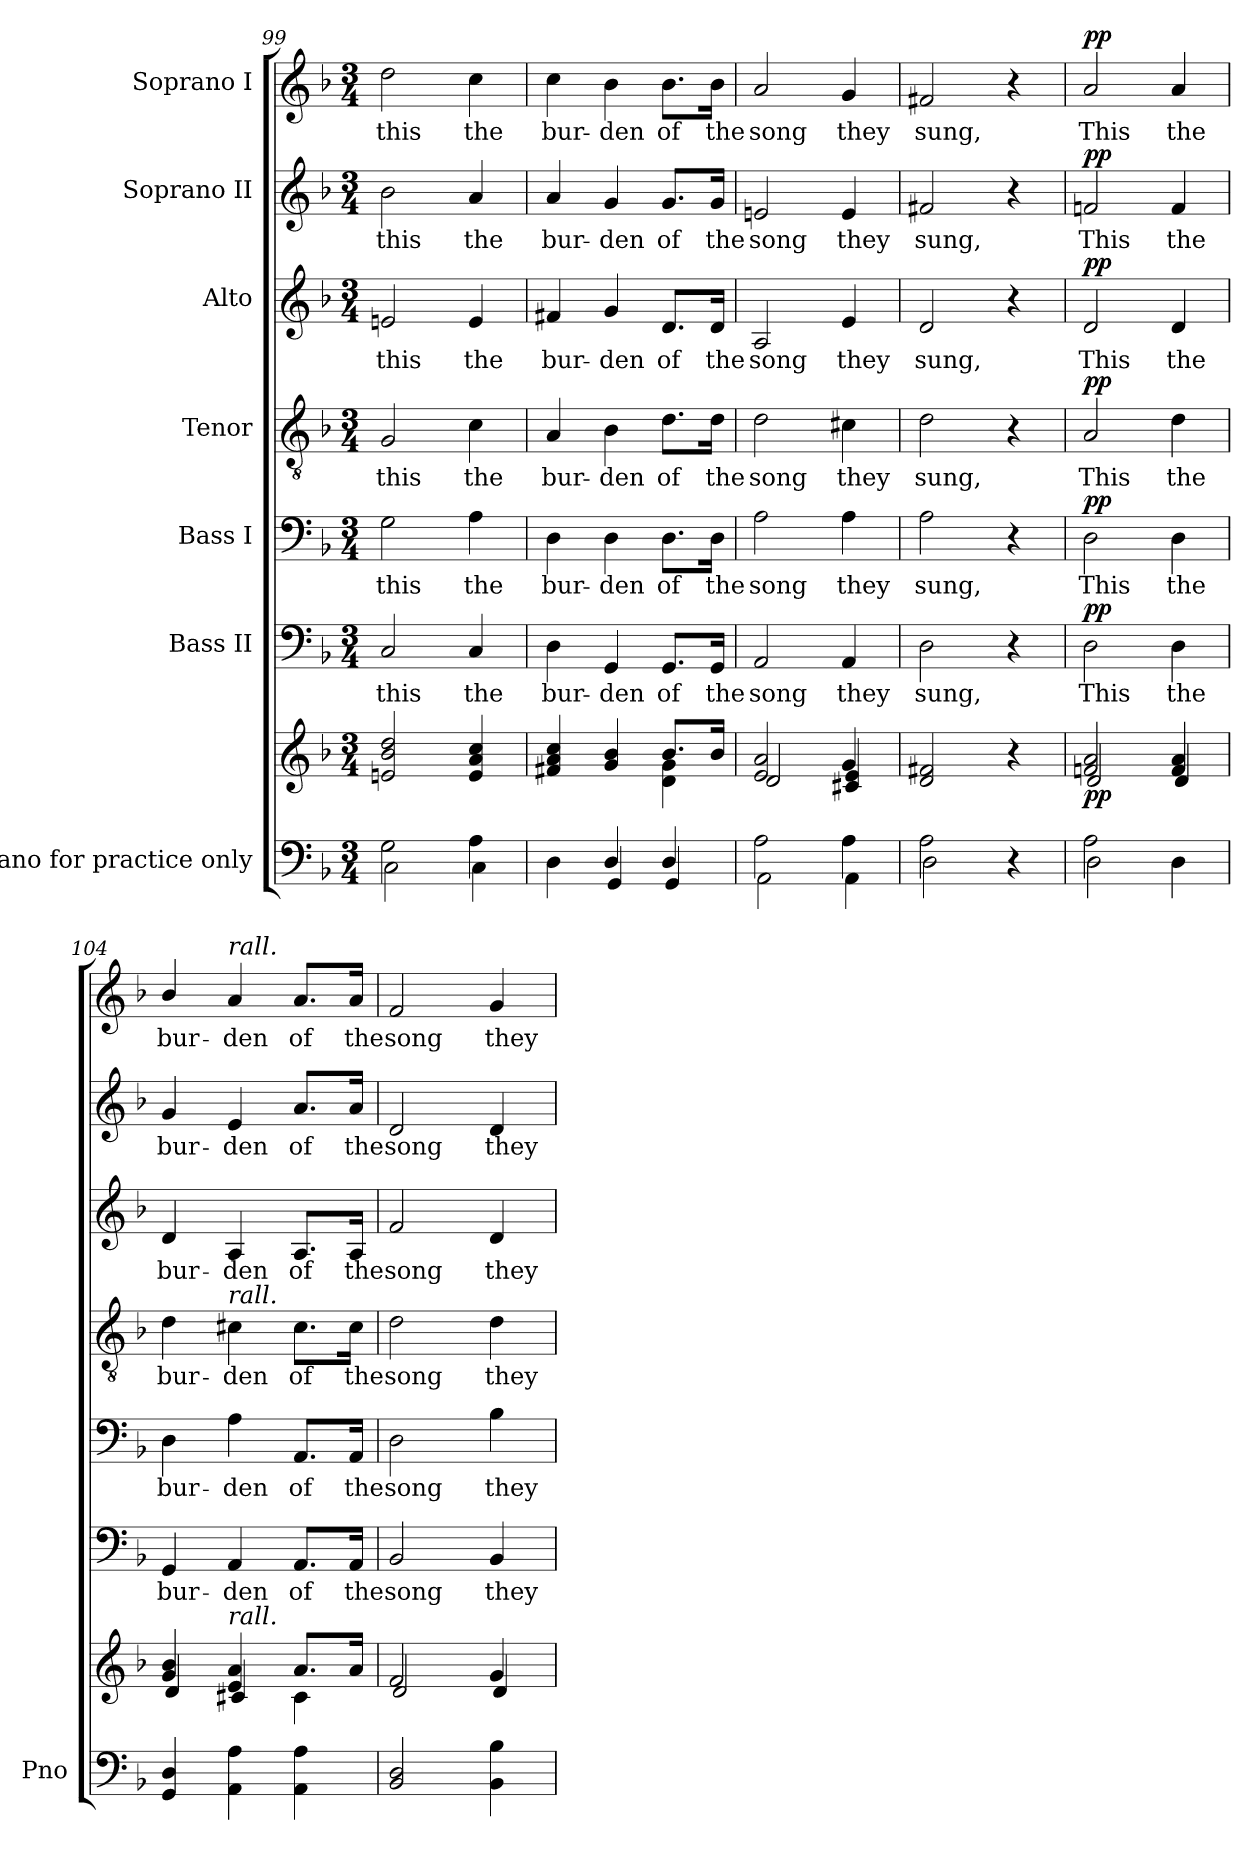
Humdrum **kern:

**kern	**kern	**dynam	**kern	**text	**dynam	**kern	**text	**dynam	**kern	**text	**dynam	**kern	**text	**dynam	**kern	**text	**dynam	**kern	**text	**dynam
*part7	*part7	*part7	*part6	*part6	*part6	*part5	*part5	*part5	*part4	*part4	*part4	*part3	*part3	*part3	*part2	*part2	*part2	*part1	*part1	*part1
*staff8	*staff7	*staff7/8	*staff6	*staff6	*staff6	*staff5	*staff5	*staff5	*staff4	*staff4	*staff4	*staff3	*staff3	*staff3	*staff2	*staff2	*staff2	*staff1	*staff1	*staff1
*I"Piano for practice only	*	*	*I"Bass II	*	*	*I"Bass I	*	*	*I"Tenor	*	*	*I"Alto	*	*	*I"Soprano II	*	*	*I"Soprano I	*	*
*I'Pno	*	*	*	*	*	*	*	*	*	*	*	*	*	*	*	*	*	*	*	*
*clefF4	*clefG2	*	*clefF4	*	*	*clefF4	*	*	*clefGv2	*	*	*clefG2	*	*	*clefG2	*	*	*clefG2	*	*
*k[b-]	*k[b-]	*	*k[b-]	*	*	*k[b-]	*	*	*k[b-]	*	*	*k[b-]	*	*	*k[b-]	*	*	*k[b-]	*	*
*M3/4	*M3/4	*	*M3/4	*	*	*M3/4	*	*	*M3/4	*	*	*M3/4	*	*	*M3/4	*	*	*M3/4	*	*
=99	=99	=99	=99	=99	=99	=99	=99	=99	=99	=99	=99	=99	=99	=99	=99	=99	=99	=99	=99	=99
*^	*	*	*	*	*	*	*	*	*	*	*	*	*	*	*	*	*	*	*	*
2G\	2C\	2en/ 2b-/ 2dd/	.	2C/	this	.	2G\	this	.	2G/	this	.	2en/	this	.	2b-\	this	.	2dd\	this	.
4A\	4C\	4e/ 4a/ 4cc/	.	4C/	the	.	4A\	the	.	4c\	the	.	4e/	the	.	4a/	the	.	4cc\	the	.
=100	=100	=100	=100	=100	=100	=100	=100	=100	=100	=100	=100	=100	=100	=100	=100	=100	=100	=100	=100	=100	=100
*	*	*^	*	*	*	*	*	*	*	*	*	*	*	*	*	*	*	*	*	*	*
4D\	4ryy	4f#X/ 4a/ 4cc/	2ryy	.	4D\	bur-	.	4D\	bur-	.	4A/	bur-	.	4f#X/	bur-	.	4a/	bur-	.	4cc\	bur-	.
4D/	4GG/	4g/ 4b-/	.	.	4GG/	-den	.	4D\	-den	.	4B-\	-den	.	4g/	-den	.	4g/	-den	.	4b-\	-den	.
4D/	4GG/	8.b-/L	4d\ 4g\	.	8.GG/L	of	.	8.D\L	of	.	8.d\L	of	.	8.d/L	of	.	8.g/L	of	.	8.b-\L	of	.
.	.	16b-/Jk	.	.	16GG/Jk	the	.	16D\Jk	the	.	16d\Jk	the	.	16d/Jk	the	.	16g/Jk	the	.	16b-\Jk	the	.
=101	=101	=101	=101	=101	=101	=101	=101	=101	=101	=101	=101	=101	=101	=101	=101	=101	=101	=101	=101	=101	=101	=101
*	*	*	*^	*	*	*	*	*	*	*	*	*	*	*	*	*	*	*	*	*	*	*
2A\	2AA\	2e/ 2a/	2ryy	2d/	.	2AA/	song	.	2A\	song	.	2d\	song	.	2A/	song	.	2en/	song	.	2a/	song	.
4A\	4AA\	4g/	4c#X/ 4e/	4ryy	.	4AA/	they	.	4A\	they	.	4c#X\	they	.	4e/	they	.	4e/	they	.	4g/	they	.
*	*	*v	*v	*v	*	*	*	*	*	*	*	*	*	*	*	*	*	*	*	*	*	*	*
=102	=102	=102	=102	=102	=102	=102	=102	=102	=102	=102	=102	=102	=102	=102	=102	=102	=102	=102	=102	=102	=102
2A\	2D\	2d/ 2f#X/	.	2D\	sung,	.	2A\	sung,	.	2d\	sung,	.	2d/	sung,	.	2f#X/	sung,	.	2f#X/	sung,	.
4r	4ryy	4r	.	4r	.	.	4r	.	.	4r	.	.	4r	.	.	4r	.	.	4r	.	.
=103	=103	=103	=103	=103	=103	=103	=103	=103	=103	=103	=103	=103	=103	=103	=103	=103	=103	=103	=103	=103	=103
*	*	*^	*	*	*	*	*	*	*	*	*	*	*	*	*	*	*	*	*	*	*
!	!	!	!	!LO:DY:b	!	!	!LO:DY:a	!	!	!LO:DY:a	!	!	!LO:DY:a	!	!	!LO:DY:a	!	!	!LO:DY:a	!	!	!LO:DY:a
2A\	2D\	2fn/ 2a/	2d/	pp	2D\	This	pp	2D\	This	pp	2A/	This	pp	2d/	This	pp	2fn/	This	pp	2a/	This	pp
4D\	4ryy	4f/ 4a/	4d/	.	4D\	the	.	4D\	the	.	4d\	the	.	4d/	the	.	4f/	the	.	4a/	the	.
*v	*v	*	*	*	*	*	*	*	*	*	*	*	*	*	*	*	*	*	*	*	*	*
=104	=104	=104	=104	=104	=104	=104	=104	=104	=104	=104	=104	=104	=104	=104	=104	=104	=104	=104	=104	=104	=104
*	*	*^	*	*	*	*	*	*	*	*	*	*	*	*	*	*	*	*	*	*	*
4GG/ 4D/	4g/ 4b-/	2ryy	4d/	.	4GG/	bur-	.	4D\	bur-	.	4d\	bur-	.	4d/	bur-	.	4g/	bur-	.	4b-/	bur-	.
!	!	!	!	!	!	!	!	!	!	!	!	!	!	!	!	!	!	!	!	!LO:TX:i:t=rall.	!	!
!	!	!	!	!	!	!	!	!	!	!	!LO:TX:i:t=rall.	!	!	!	!	!	!	!	!	!	!	!
!	!LO:TX:i:t=rall.	!	!	!	!	!	!	!	!	!	!	!	!	!	!	!	!	!	!	!	!	!
4AA\ 4A\	4e/ 4a/	.	4c#X/	.	4AA/	-den	.	4A\	-den	.	4c#X\	-den	.	4A/	-den	.	4e/	-den	.	4a/	-den	.
4AA\ 4A\	8.a/L	4c#\	4ryy	.	8.AA/L	of	.	8.AA/L	of	.	8.c#\L	of	.	8.A/L	of	.	8.a/L	of	.	8.a/L	of	.
.	16a/Jk	.	.	.	16AA/Jk	the	.	16AA/Jk	the	.	16c#\Jk	the	.	16A/Jk	the	.	16a/Jk	the	.	16a/Jk	the	.
*	*	*v	*v	*	*	*	*	*	*	*	*	*	*	*	*	*	*	*	*	*	*	*
=105	=105	=105	=105	=105	=105	=105	=105	=105	=105	=105	=105	=105	=105	=105	=105	=105	=105	=105	=105	=105	=105
2BB-/ 2D/	2f/	2d/	.	2BB-/	song	.	2D\	song	.	2d\	song	.	2f/	song	.	2d/	song	.	2f/	song	.
4BB-\ 4B-\	4g/	4d/	.	4BB-/	they	.	4B-\	they	.	4d\	they	.	4d/	they	.	4d/	they	.	4g/	they	.
*	*v	*v	*	*	*	*	*	*	*	*	*	*	*	*	*	*	*	*	*	*	*
=	=	=	=	=	=	=	=	=	=	=	=	=	=	=	=	=	=	=	=	=
*-	*-	*-	*-	*-	*-	*-	*-	*-	*-	*-	*-	*-	*-	*-	*-	*-	*-	*-	*-	*-
